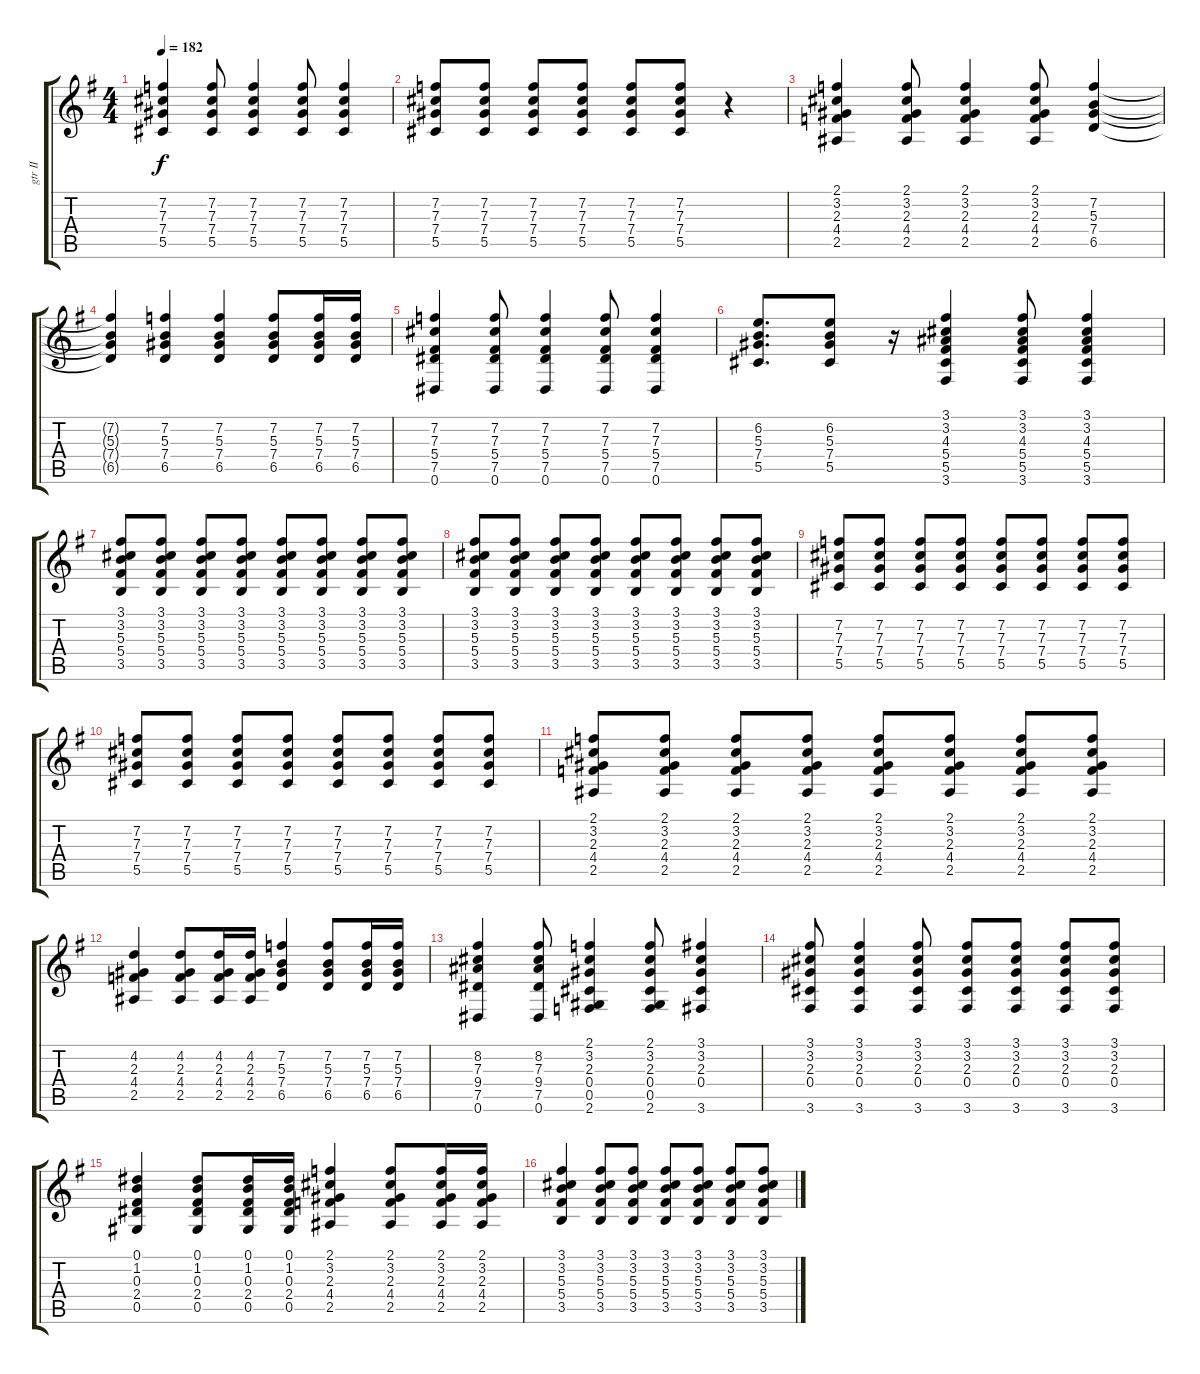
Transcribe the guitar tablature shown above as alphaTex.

\track ("gtr II" "gtr II") {instrument electricguitarclean}
\staff {score tabs}
\tuning (Eb4 Bb3 Gb3 Db3 Ab2 Eb2) {hide}
\ts (4 4)
\tempo 182
\clef g2
\ks g
(7.2 7.3 7.4 5.5).4{dy f} (7.2 7.3 7.4 5.5).8 (7.2 7.3 7.4 5.5).4 (7.2 7.3 7.4 5.5).8 (7.2 7.3 7.4 5.5).4 |
(7.2 7.3 7.4 5.5).8 (7.2 7.3 7.4 5.5).8 (7.2 7.3 7.4 5.5).8 (7.2 7.3 7.4 5.5).8 (7.2 7.3 7.4 5.5).8 (7.2 7.3 7.4 5.5).8 r.4 |
(2.1 3.2 2.3 4.4 2.5).4 (2.1 3.2 2.3 4.4 2.5).8 (2.1 3.2 2.3 4.4 2.5).4 (2.1 3.2 2.3 4.4 2.5).8 (7.2 5.3 7.4 6.5).4 |
(7.2{t} 5.3{t} 7.4{t} 6.5{t}).4 (7.2 5.3 7.4 6.5).4 (7.2 5.3 7.4 6.5).4 (7.2 5.3 7.4 6.5).8 (7.2 5.3 7.4 6.5).16 (7.2 5.3 7.4 6.5).16 |
(7.2 7.3 5.4 7.5 0.6).4 (7.2 7.3 5.4 7.5 0.6).8 (7.2 7.3 5.4 7.5 0.6).4 (7.2 7.3 5.4 7.5 0.6).8 (7.2 7.3 5.4 7.5 0.6).4 |
(6.2 5.3 7.4 5.5).8{d} (6.2 5.3 7.4 5.5).8 r.16 (3.1 3.2 4.3 5.4 5.5 3.6).4 (3.1 3.2 4.3 5.4 5.5 3.6).8 (3.1 3.2 4.3 5.4 5.5 3.6).4 |
(3.1 3.2 5.3 5.4 3.5).8 (3.1 3.2 5.3 5.4 3.5).8 (3.1 3.2 5.3 5.4 3.5).8 (3.1 3.2 5.3 5.4 3.5).8 (3.1 3.2 5.3 5.4 3.5).8 (3.1 3.2 5.3 5.4 3.5).8 (3.1 3.2 5.3 5.4 3.5).8 (3.1 3.2 5.3 5.4 3.5).8 |
(3.1 3.2 5.3 5.4 3.5).8 (3.1 3.2 5.3 5.4 3.5).8 (3.1 3.2 5.3 5.4 3.5).8 (3.1 3.2 5.3 5.4 3.5).8 (3.1 3.2 5.3 5.4 3.5).8 (3.1 3.2 5.3 5.4 3.5).8 (3.1 3.2 5.3 5.4 3.5).8 (3.1 3.2 5.3 5.4 3.5).8 |
(7.2 7.3 7.4 5.5).8 (7.2 7.3 7.4 5.5).8 (7.2 7.3 7.4 5.5).8 (7.2 7.3 7.4 5.5).8 (7.2 7.3 7.4 5.5).8 (7.2 7.3 7.4 5.5).8 (7.2 7.3 7.4 5.5).8 (7.2 7.3 7.4 5.5).8 |
(7.2 7.3 7.4 5.5).8 (7.2 7.3 7.4 5.5).8 (7.2 7.3 7.4 5.5).8 (7.2 7.3 7.4 5.5).8 (7.2 7.3 7.4 5.5).8 (7.2 7.3 7.4 5.5).8 (7.2 7.3 7.4 5.5).8 (7.2 7.3 7.4 5.5).8 |
(2.1 3.2 2.3 4.4 2.5).8 (2.1 3.2 2.3 4.4 2.5).8 (2.1 3.2 2.3 4.4 2.5).8 (2.1 3.2 2.3 4.4 2.5).8 (2.1 3.2 2.3 4.4 2.5).8 (2.1 3.2 2.3 4.4 2.5).8 (2.1 3.2 2.3 4.4 2.5).8 (2.1 3.2 2.3 4.4 2.5).8 |
(4.2 2.3 4.4 2.5).4 (4.2 2.3 4.4 2.5).8 (4.2 2.3 4.4 2.5).16 (4.2 2.3 4.4 2.5).16 (7.2 5.3 7.4 6.5).4 (7.2 5.3 7.4 6.5).8 (7.2 5.3 7.4 6.5).16 (7.2 5.3 7.4 6.5).16 |
(8.2 7.3 9.4 7.5 0.6).4 (8.2 7.3 9.4 7.5 0.6).8 (2.1 3.2 2.3 0.4 0.5 2.6).4 (2.1 3.2 2.3 0.4 0.5 2.6).8 (3.1 3.2 2.3 0.4 3.6).4 |
(3.1 3.2 2.3 0.4 3.6).8 (3.1 3.2 2.3 0.4 3.6).4 (3.1 3.2 2.3 0.4 3.6).8 (3.1 3.2 2.3 0.4 3.6).8 (3.1 3.2 2.3 0.4 3.6).8 (3.1 3.2 2.3 0.4 3.6).8 (3.1 3.2 2.3 0.4 3.6).8 |
(0.1 1.2 0.3 2.4 0.5).4 (0.1 1.2 0.3 2.4 0.5).8 (0.1 1.2 0.3 2.4 0.5).16 (0.1 1.2 0.3 2.4 0.5).16 (2.1 3.2 2.3 4.4 2.5).4 (2.1 3.2 2.3 4.4 2.5).8 (2.1 3.2 2.3 4.4 2.5).16 (2.1 3.2 2.3 4.4 2.5).16 |
(3.1 3.2 5.3 5.4 3.5).4 (3.1 3.2 5.3 5.4 3.5).8 (3.1 3.2 5.3 5.4 3.5).8 (3.1 3.2 5.3 5.4 3.5).8 (3.1 3.2 5.3 5.4 3.5).8 (3.1 3.2 5.3 5.4 3.5).8 (3.1 3.2 5.3 5.4 3.5).8
